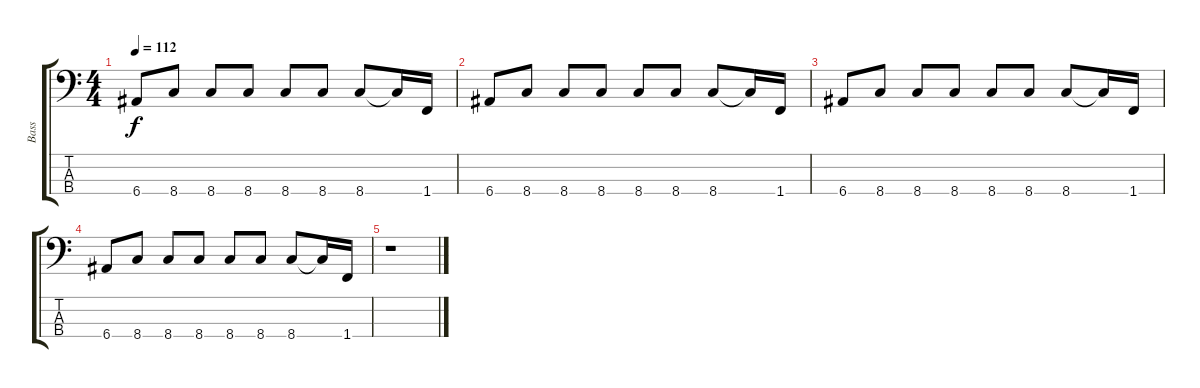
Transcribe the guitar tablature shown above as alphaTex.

\track ("Bass" "Bass") {instrument electricbassfinger}
\staff {score tabs}
\tuning (G2 D2 A1 E1) {hide}
\ts (4 4)
\tempo 112
\clef f4
\ks c
6.4.8{dy f} 8.4.8 8.4.8 8.4.8 8.4.8 8.4.8 8.4.8 8.4{t}.16 1.4.16 |
6.4.8 8.4.8 8.4.8 8.4.8 8.4.8 8.4.8 8.4.8 8.4{t}.16 1.4.16 |
6.4.8 8.4.8 8.4.8 8.4.8 8.4.8 8.4.8 8.4.8 8.4{t}.16 1.4.16 |
6.4.8 8.4.8 8.4.8 8.4.8 8.4.8 8.4.8 8.4.8 8.4{t}.16 1.4.16 |
r.1
